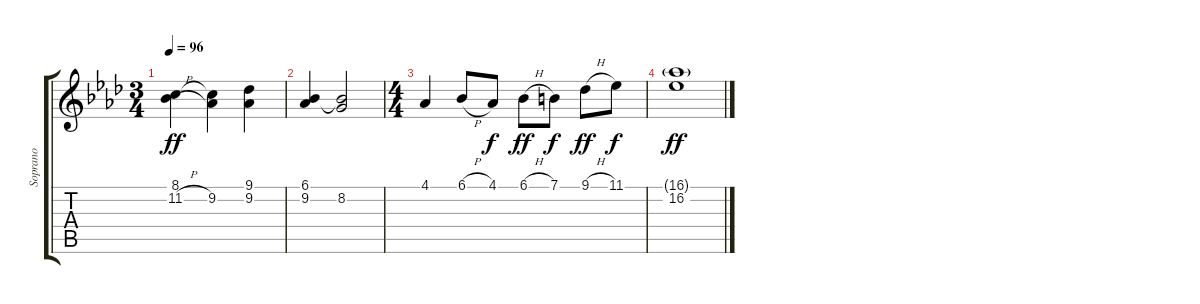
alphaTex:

\track ("Soprano" "Soprano") {instrument lead6voice}
\staff {score tabs}
\tuning (E4 B3 G3 D3 A2 E2) {hide}
\ts (3 4)
\tempo 96
\clef g2
\ks ab
(8.1 11.2{h}).4{dy ff} (8.1{t} 9.2).4 (9.1 9.2).4 |
(6.1 9.2).4 (6.1{t} 8.2).2 |
\ts (4 4)
4.1.4 6.1{h}.8 4.1.8{dy f} 6.1{h}.8{dy ff} 7.1.8{dy f} 9.1{h}.8{dy ff} 11.1.8{dy f} |
(16.1{g} 16.2).1{dy ff}
